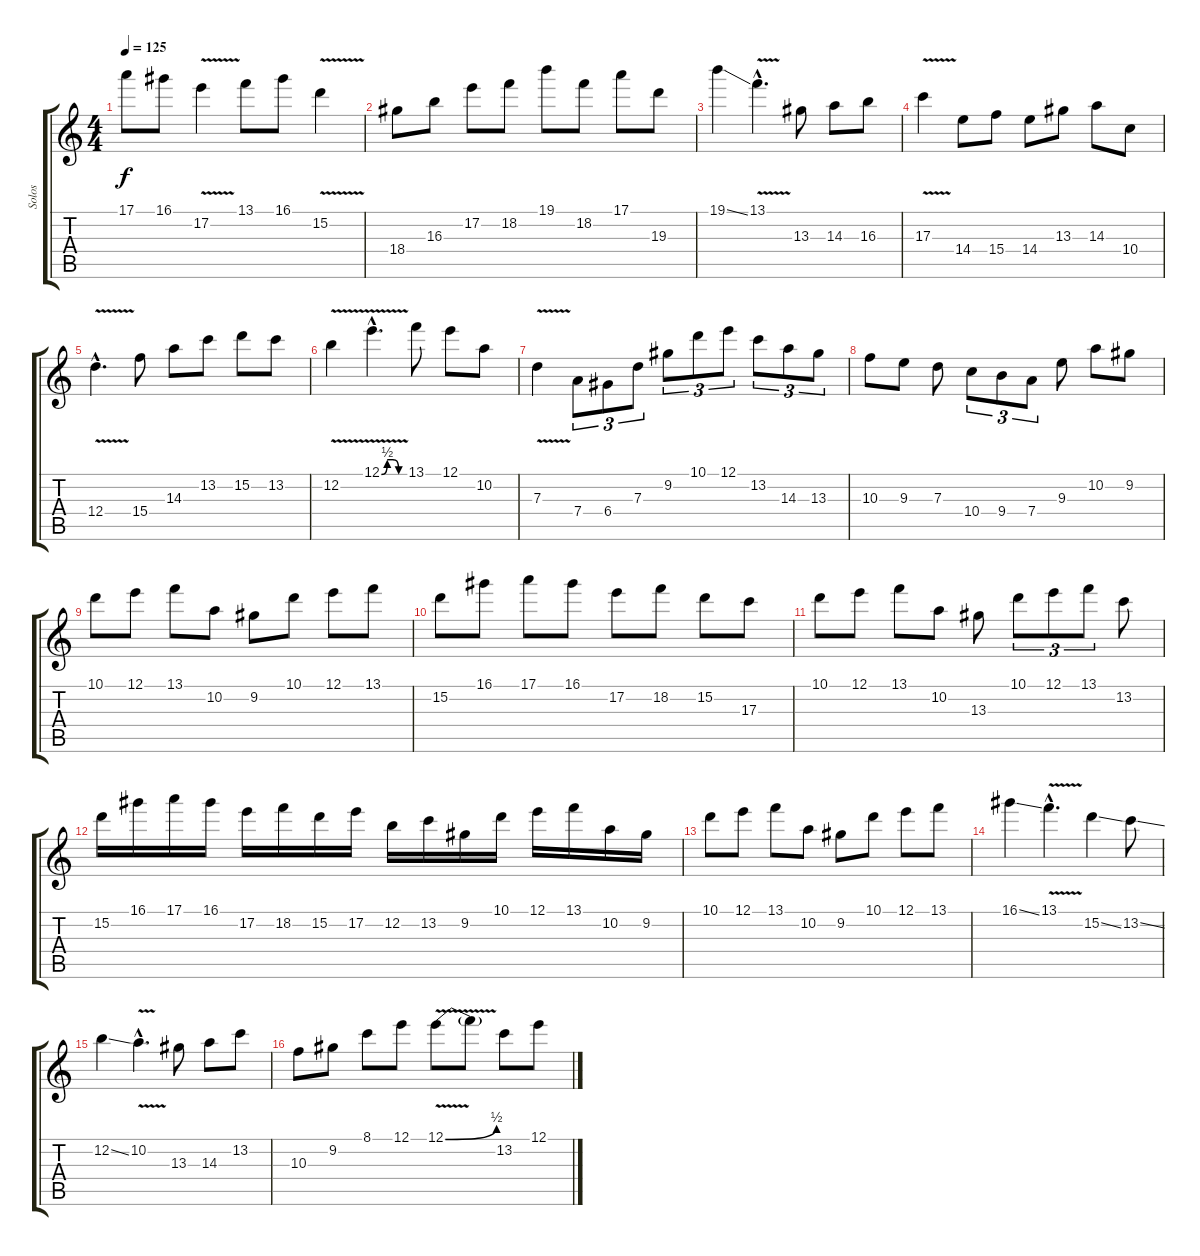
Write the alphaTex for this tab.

\track ("Solos" "Solos") {instrument distortionguitar}
\staff {score tabs}
\tuning (E4 B3 G3 D3 A2 E2) {hide}
\ts (4 4)
\tempo 125
\clef g2
\ks c
17.1.8{dy f} 16.1.8 17.2{v}.4 13.1.8 16.1.8 15.2{v}.4 |
18.4.8 16.3.8 17.2.8 18.2.8 19.1.8 18.2.8 17.1.8 19.3.8 |
19.1{ss}.4 13.1{v hac}.4{d} 13.3.8 14.3.8 16.3.8 |
17.3{v}.4 14.4.8 15.4.8 14.4.8 13.3.8 14.3.8 10.4.8 |
12.4{v hac}.4{d} 15.4.8 14.3.8 13.2.8 15.2.8 13.2.8 |
12.2{v}.4 12.1{be (custom 0 0 15 2 30 2 45 0 60 0) v hac}.4{d} 13.1.8 12.1.8 10.2.8 |
7.3{v}.4 7.4.8{tu (3 2)} 6.4.8{tu (3 2)} 7.3.8{tu (3 2)} 9.2.8{tu (3 2)} 10.1.8{tu (3 2)} 12.1.8{tu (3 2)} 13.2.8{tu (3 2)} 14.3.8{tu (3 2)} 13.3.8{tu (3 2)} |
10.3.8 9.3.8 7.3.8 10.4.8{tu (3 2)} 9.4.8{tu (3 2)} 7.4.8{tu (3 2)} 9.3.8 10.2.8 9.2.8 |
10.1.8 12.1.8 13.1.8 10.2.8 9.2.8 10.1.8 12.1.8 13.1.8 |
15.2.8 16.1.8 17.1.8 16.1.8 17.2.8 18.2.8 15.2.8 17.3.8 |
10.1.8 12.1.8 13.1.8 10.2.8 13.3.8 10.1.8{tu (3 2)} 12.1.8{tu (3 2)} 13.1.8{tu (3 2)} 13.2.8 |
15.2.16 16.1.16 17.1.16 16.1.16 17.2.16 18.2.16 15.2.16 17.2.16 12.2.16 13.2.16 9.2.16 10.1.16 12.1.16 13.1.16 10.2.16 9.2.16 |
10.1.8 12.1.8 13.1.8 10.2.8 9.2.8 10.1.8 12.1.8 13.1.8 |
16.1{ss}.4 13.1{v hac}.4{d} 15.2{ss}.4 13.2{ss}.8 |
12.2{ss}.4 10.2{v hac}.4{d} 13.3.8 14.3.8 13.2.8 |
10.3.8 9.2.8 8.1.8 12.1.8 12.1{be (bend 0 0 60 2) v}.8 12.1{t}.8 13.2.8 12.1{ss}.8
